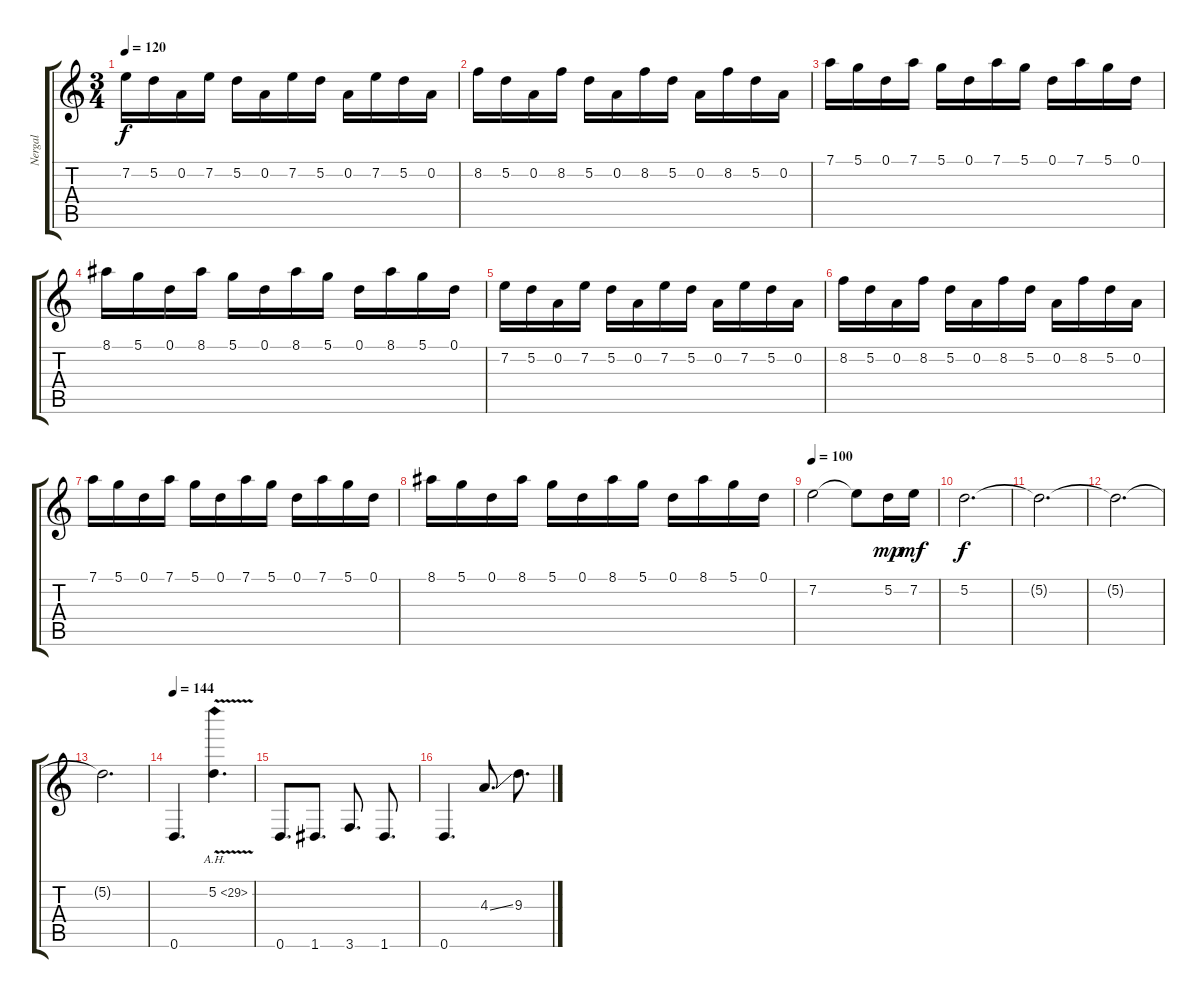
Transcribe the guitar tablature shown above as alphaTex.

\track ("Nergal" "Nergal") {instrument overdrivenguitar}
\staff {score tabs}
\tuning (D4 A3 F3 C3 G2 D2) {hide}
\ts (3 4)
\tempo 120
\clef g2
\ks c
7.2.16{dy f} 5.2.16 0.2.16 7.2.16 5.2.16 0.2.16 7.2.16 5.2.16 0.2.16 7.2.16 5.2.16 0.2.16 |
8.2.16 5.2.16 0.2.16 8.2.16 5.2.16 0.2.16 8.2.16 5.2.16 0.2.16 8.2.16 5.2.16 0.2.16 |
7.1.16 5.1.16 0.1.16 7.1.16 5.1.16 0.1.16 7.1.16 5.1.16 0.1.16 7.1.16 5.1.16 0.1.16 |
8.1.16 5.1.16 0.1.16 8.1.16 5.1.16 0.1.16 8.1.16 5.1.16 0.1.16 8.1.16 5.1.16 0.1.16 |
7.2.16 5.2.16 0.2.16 7.2.16 5.2.16 0.2.16 7.2.16 5.2.16 0.2.16 7.2.16 5.2.16 0.2.16 |
8.2.16 5.2.16 0.2.16 8.2.16 5.2.16 0.2.16 8.2.16 5.2.16 0.2.16 8.2.16 5.2.16 0.2.16 |
7.1.16 5.1.16 0.1.16 7.1.16 5.1.16 0.1.16 7.1.16 5.1.16 0.1.16 7.1.16 5.1.16 0.1.16 |
8.1.16 5.1.16 0.1.16 8.1.16 5.1.16 0.1.16 8.1.16 5.1.16 0.1.16 8.1.16 5.1.16 0.1.16 |
\tempo 100
7.2.2 7.2{t}.8 5.2.16{dy mp} 7.2.16{dy mf} |
5.2.2{d dy f} |
5.2{t}.2{d} |
5.2{t}.2{d} |
5.2{t}.2{d} |
\tempo 144
0.6.4{d instrument distortionguitar} 5.2{ah 24 v}.4{d} |
0.6.8{d} 1.6.8{d} 3.6.8{d} 1.6.8{d} |
0.6.4{d} 4.3{ss}.8{d} 9.3.8{d}
